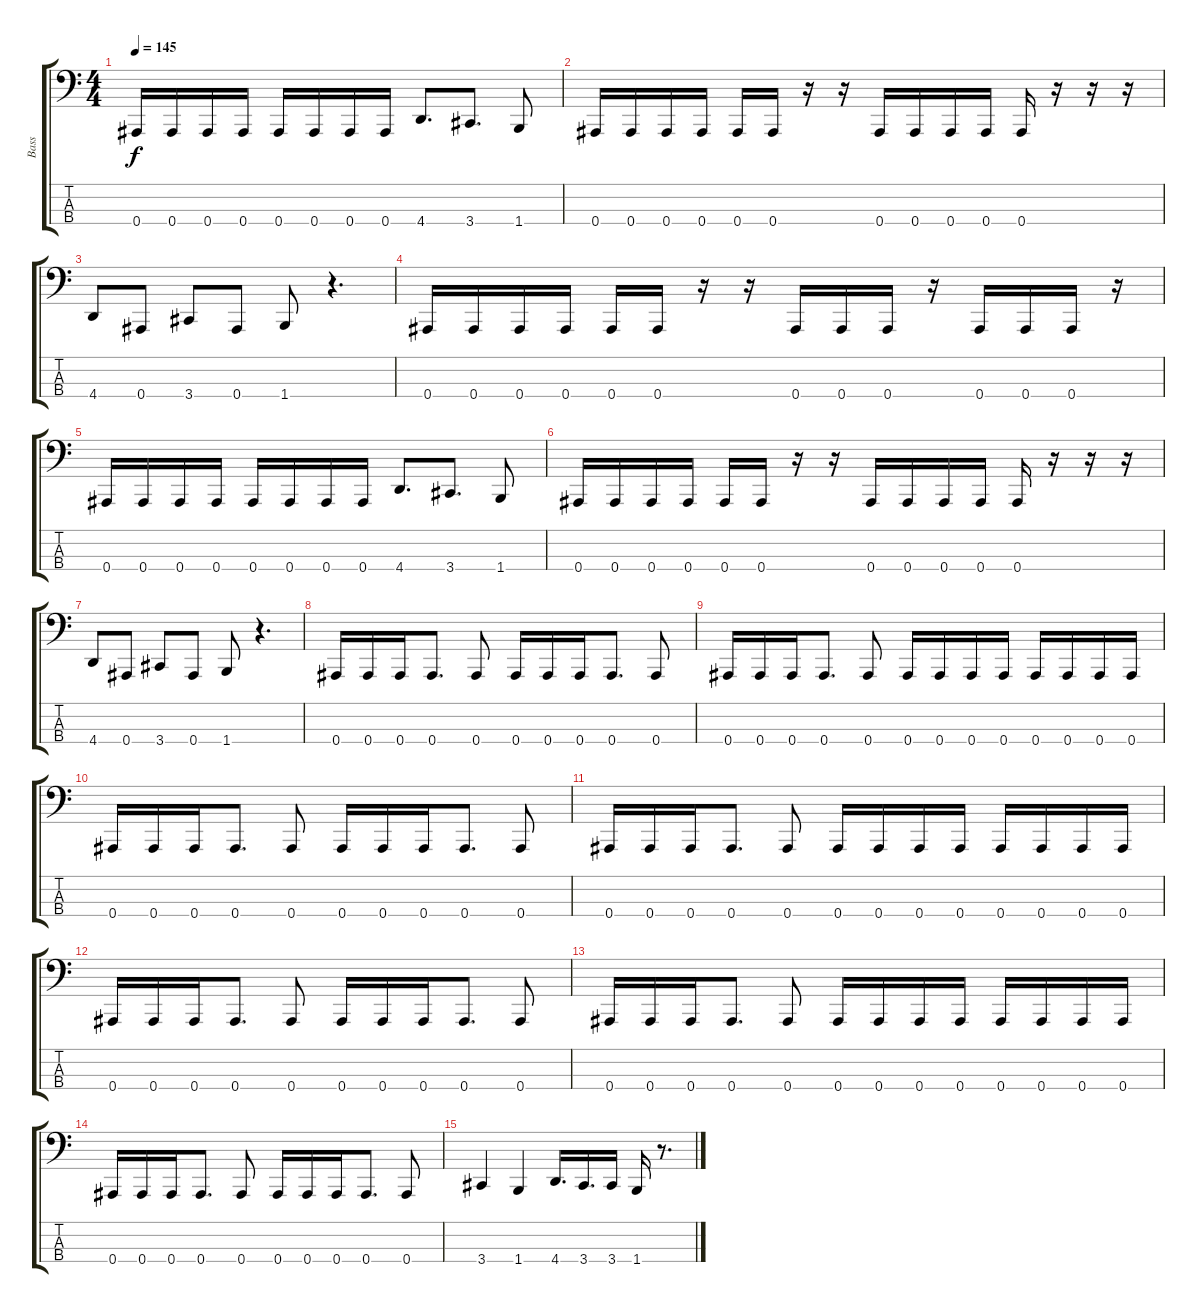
\track ("Bass" "Bass") {instrument electricbasspick}
\staff {score tabs}
\tuning (Eb2 Bb1 F1 Bb0) {hide}
\ts (4 4)
\tempo 145
\clef f4
\ks c
0.4.16{dy f} 0.4.16 0.4.16 0.4.16 0.4.16 0.4.16 0.4.16 0.4.16 4.4.8{d} 3.4.8{d} 1.4.8 |
0.4.16 0.4.16 0.4.16 0.4.16 0.4.16 0.4.16 r.16 r.16 0.4.16 0.4.16 0.4.16 0.4.16 0.4.16 r.16 r.16 r.16 |
4.4.8 0.4.8 3.4.8 0.4.8 1.4.8 r.4{d} |
0.4.16 0.4.16 0.4.16 0.4.16 0.4.16 0.4.16 r.16 r.16 0.4.16 0.4.16 0.4.16 r.16 0.4.16 0.4.16 0.4.16 r.16 |
0.4.16 0.4.16 0.4.16 0.4.16 0.4.16 0.4.16 0.4.16 0.4.16 4.4.8{d} 3.4.8{d} 1.4.8 |
0.4.16 0.4.16 0.4.16 0.4.16 0.4.16 0.4.16 r.16 r.16 0.4.16 0.4.16 0.4.16 0.4.16 0.4.16 r.16 r.16 r.16 |
4.4.8 0.4.8 3.4.8 0.4.8 1.4.8 r.4{d} |
0.4.16 0.4.16 0.4.16 0.4.8{d} 0.4.8 0.4.16 0.4.16 0.4.16 0.4.8{d} 0.4.8 |
0.4.16 0.4.16 0.4.16 0.4.8{d} 0.4.8 0.4.16 0.4.16 0.4.16 0.4.16 0.4.16 0.4.16 0.4.16 0.4.16 |
0.4.16 0.4.16 0.4.16 0.4.8{d} 0.4.8 0.4.16 0.4.16 0.4.16 0.4.8{d} 0.4.8 |
0.4.16 0.4.16 0.4.16 0.4.8{d} 0.4.8 0.4.16 0.4.16 0.4.16 0.4.16 0.4.16 0.4.16 0.4.16 0.4.16 |
0.4.16 0.4.16 0.4.16 0.4.8{d} 0.4.8 0.4.16 0.4.16 0.4.16 0.4.8{d} 0.4.8 |
0.4.16 0.4.16 0.4.16 0.4.8{d} 0.4.8 0.4.16 0.4.16 0.4.16 0.4.16 0.4.16 0.4.16 0.4.16 0.4.16 |
0.4.16 0.4.16 0.4.16 0.4.8{d} 0.4.8 0.4.16 0.4.16 0.4.16 0.4.8{d} 0.4.8 |
3.4.4 1.4.4 4.4.16{d} 3.4.16{d} 3.4.16 1.4.16 r.8{d}
